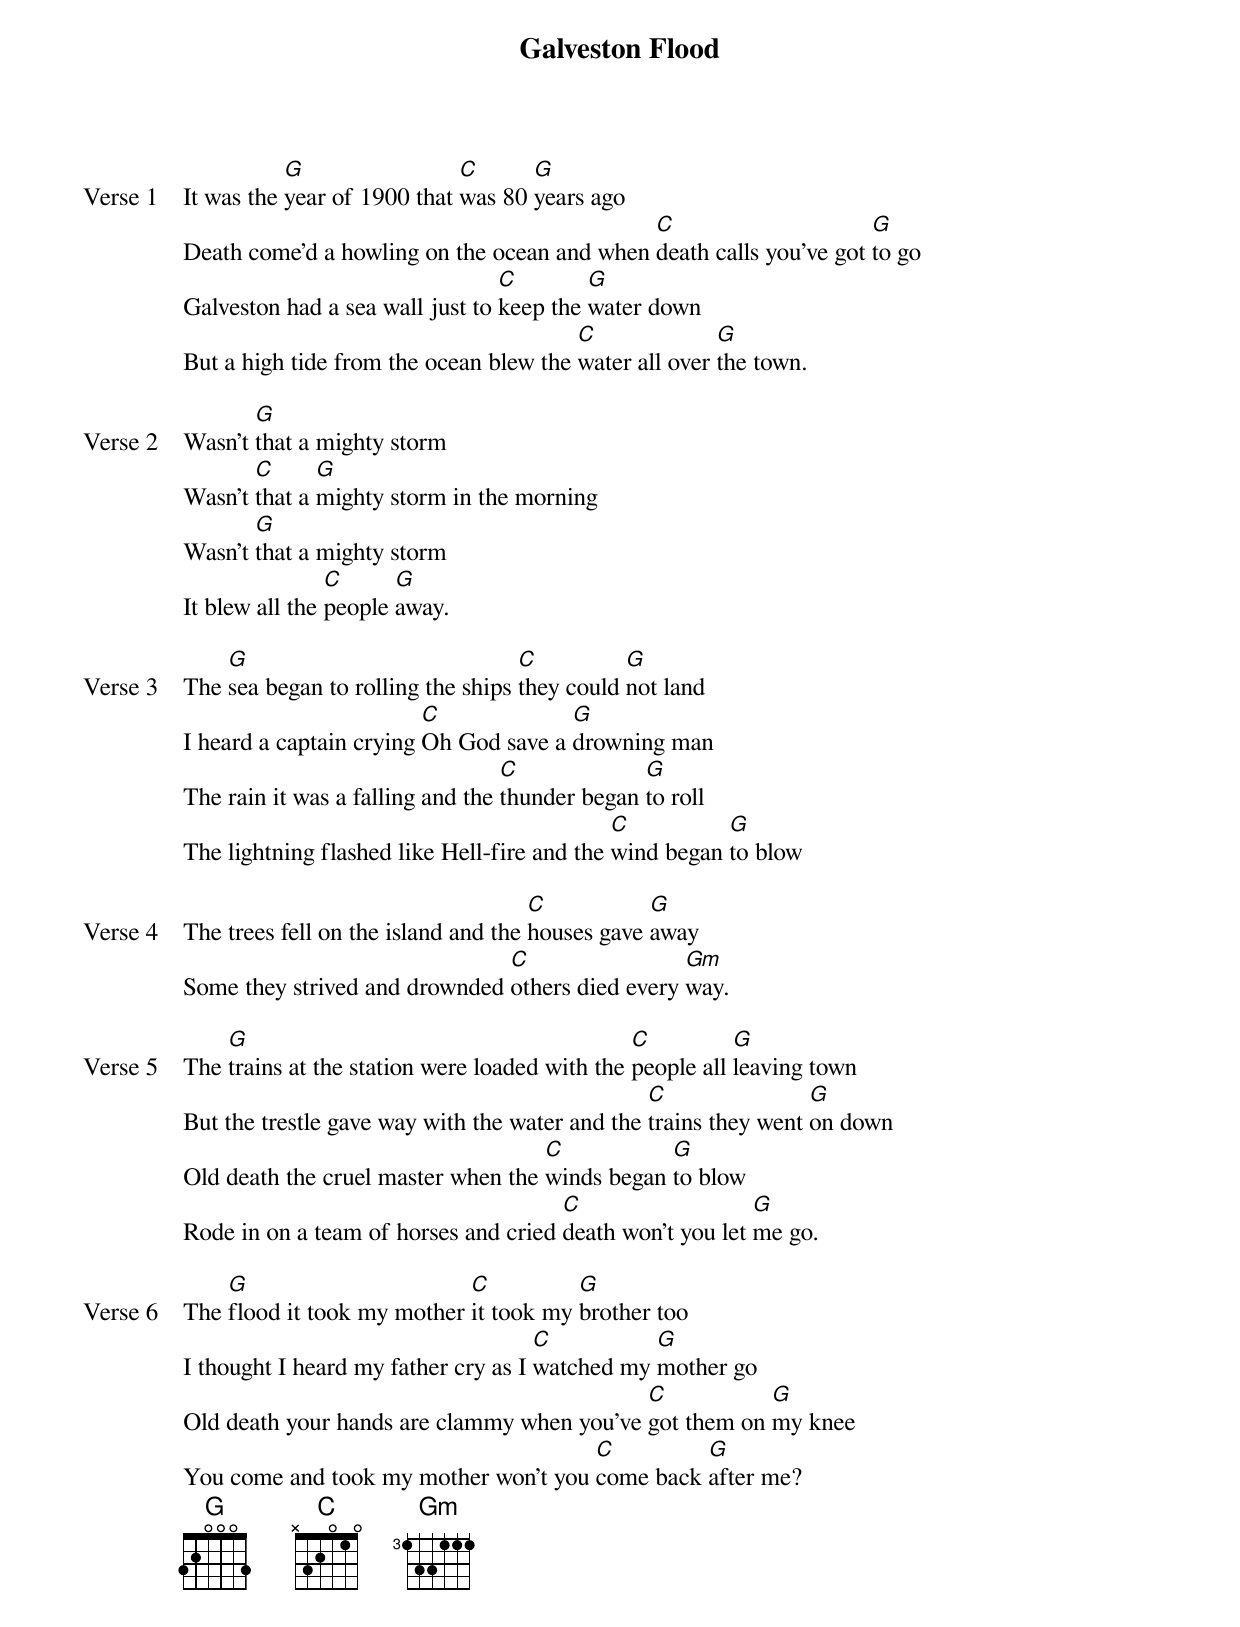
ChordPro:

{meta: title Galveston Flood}
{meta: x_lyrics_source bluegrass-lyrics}
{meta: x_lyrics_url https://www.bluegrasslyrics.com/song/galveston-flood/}
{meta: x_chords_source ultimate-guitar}
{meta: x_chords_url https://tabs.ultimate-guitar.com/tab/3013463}

{start_of_verse: Verse 1}
It was the [G]year of 1900 that [C]was 80 [G]years ago
Death come’d a howling on the ocean and when [C]death calls you’ve got [G]to go
Galveston had a sea wall just to [C]keep the [G]water down
But a high tide from the ocean blew the [C]water all over [G]the town.
{end_of_verse}

{start_of_verse: Verse 2}
Wasn’t [G]that a mighty storm
Wasn’t [C]that a [G]mighty storm in the morning
Wasn’t [G]that a mighty storm
It blew all the [C]people [G]away.
{end_of_verse}

{start_of_verse: Verse 3}
The [G]sea began to rolling the ships [C]they could [G]not land
I heard a captain crying [C]Oh God save a [G]drowning man
The rain it was a falling and the [C]thunder began [G]to roll
The lightning flashed like Hell-fire and the [C]wind began [G]to blow
{end_of_verse}

{start_of_verse: Verse 4}
The trees fell on the island and the [C]houses gave [G]away
Some they strived and drownded [C]others died every [Gm]way.
{end_of_verse}

{start_of_verse: Verse 5}
The [G]trains at the station were loaded with the [C]people all [G]leaving town
But the trestle gave way with the water and the [C]trains they went [G]on down
Old death the cruel master when the [C]winds began [G]to blow
Rode in on a team of horses and cried [C]death won’t you let [G]me go.
{end_of_verse}

{start_of_verse: Verse 6}
The [G]flood it took my mother [C]it took my [G]brother too
I thought I heard my father cry as I [C]watched my [G]mother go
Old death your hands are clammy when you’ve [C]got them on [G]my knee
You come and took my mother won’t you [C]come back [G]after me?
{end_of_verse}
